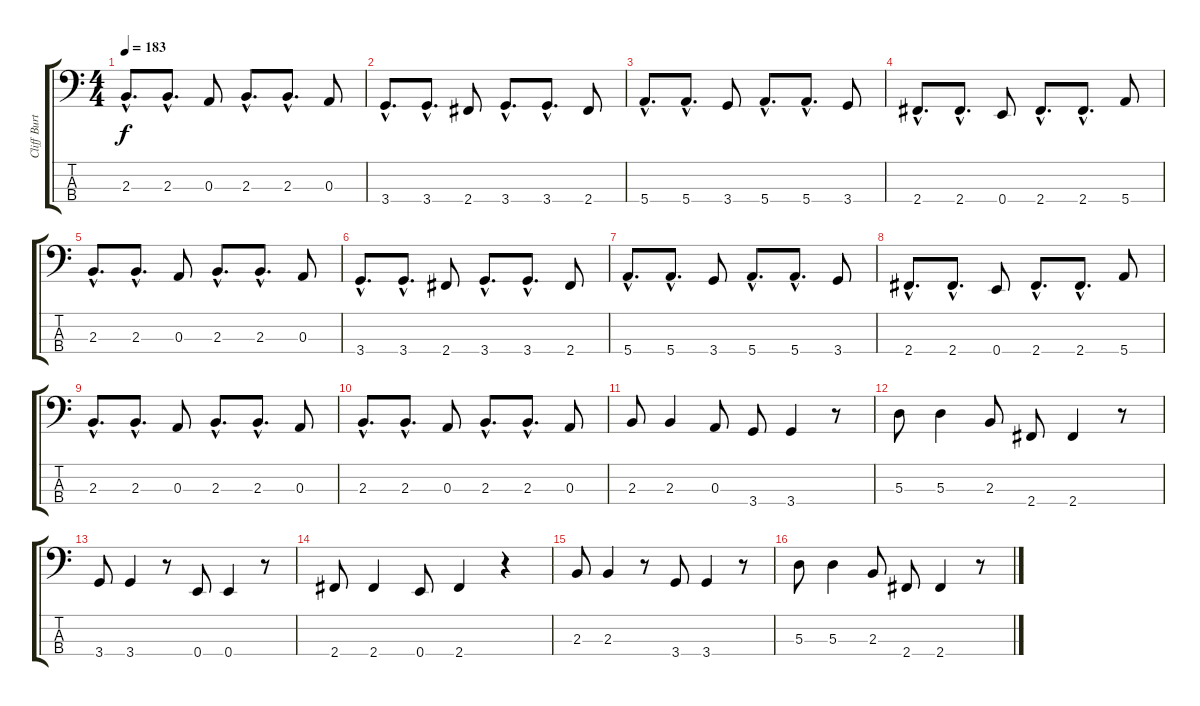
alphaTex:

\track ("Cliff Burton" "Cliff Burt") {instrument electricbassfinger}
\staff {score tabs}
\tuning (G2 D2 A1 E1) {hide}
\ts (4 4)
\tempo 183
\clef f4
\ks c
2.3{hac}.8{d dy f} 2.3{hac}.8{d} 0.3.8 2.3{hac}.8{d} 2.3{hac}.8{d} 0.3.8 |
3.4{hac}.8{d} 3.4{hac}.8{d} 2.4.8 3.4{hac}.8{d} 3.4{hac}.8{d} 2.4.8 |
5.4{hac}.8{d} 5.4{hac}.8{d} 3.4.8 5.4{hac}.8{d} 5.4{hac}.8{d} 3.4.8 |
2.4{hac}.8{d} 2.4{hac}.8{d} 0.4.8 2.4{hac}.8{d} 2.4{hac}.8{d} 5.4.8 |
2.3{hac}.8{d} 2.3{hac}.8{d} 0.3.8 2.3{hac}.8{d} 2.3{hac}.8{d} 0.3.8 |
3.4{hac}.8{d} 3.4{hac}.8{d} 2.4.8 3.4{hac}.8{d} 3.4{hac}.8{d} 2.4.8 |
5.4{hac}.8{d} 5.4{hac}.8{d} 3.4.8 5.4{hac}.8{d} 5.4{hac}.8{d} 3.4.8 |
2.4{hac}.8{d} 2.4{hac}.8{d} 0.4.8 2.4{hac}.8{d} 2.4{hac}.8{d} 5.4.8 |
2.3{hac}.8{d} 2.3{hac}.8{d} 0.3.8 2.3{hac}.8{d} 2.3{hac}.8{d} 0.3.8 |
2.3{hac}.8{d} 2.3{hac}.8{d} 0.3.8 2.3{hac}.8{d} 2.3{hac}.8{d} 0.3.8 |
2.3.8 2.3.4 0.3.8 3.4.8 3.4.4 r.8 |
5.3.8 5.3.4 2.3.8 2.4.8 2.4.4 r.8 |
3.4.8 3.4.4 r.8 0.4.8 0.4.4 r.8 |
2.4.8 2.4.4 0.4.8 2.4.4 r.4 |
2.3.8 2.3.4 r.8 3.4.8 3.4.4 r.8 |
5.3.8 5.3.4 2.3.8 2.4.8 2.4.4 r.8
